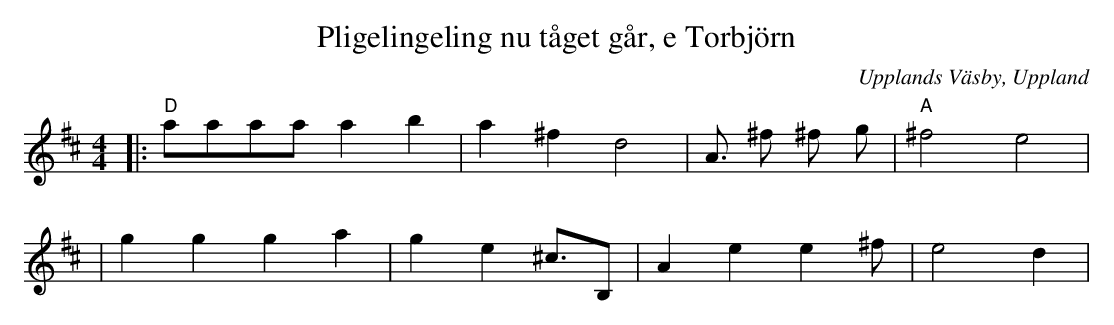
X:1
T:Pligelingeling nu tåget går, e Torbjörn
O:Upplands Väsby, Uppland
M:4/4
L:1/8
K:D
|: "D"aaaa a2 b2 |a2^f2 d4 | A3/2 ^f ^f g | "A"^f4 e4 |
| g2g2g2a2 |g2e2^c3/2B, | A2e2e2^f | ""e4 d2 |
:|
